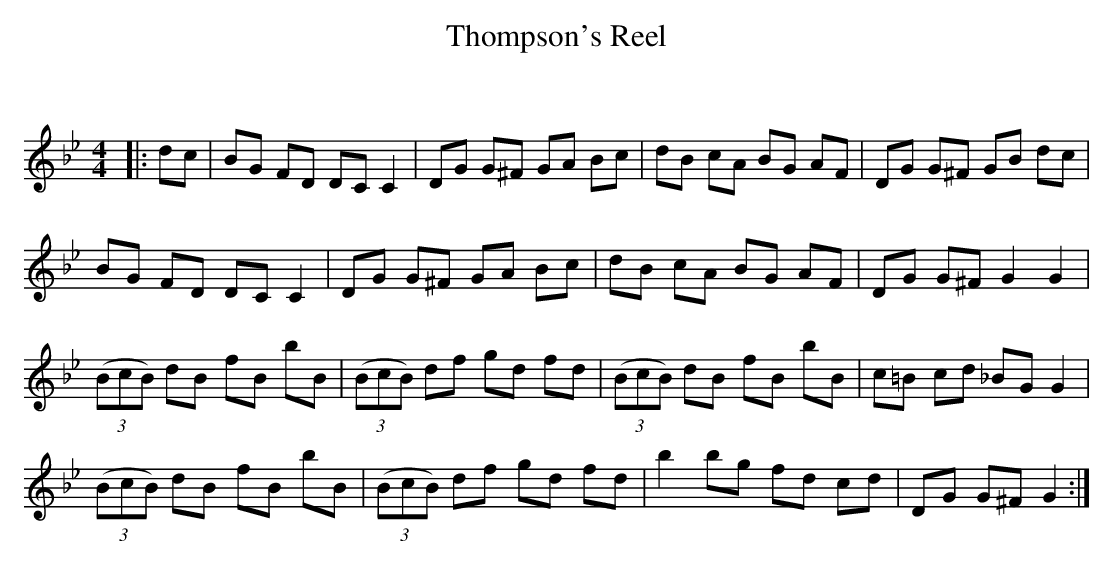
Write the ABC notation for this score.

X:1
T: Thompson's Reel
C:
Q: 232
K:Gm
M:4/4
L:1/8
|:dc|BG FD DC C2|DG G^F GA Bc|dB cA BG AF|DG G^F GB dc|
BG FD DC C2|DG G^F GA Bc|dB cA BG AF|DG G^F G2 G2|
((3BcB) dB fB bB|((3BcB) df gd fd|((3BcB) dB fB bB|c=B cd _BG G2|
((3BcB) dB fB bB|((3BcB) df gd fd|b2 bg fd cd|DG G^F G2:|
